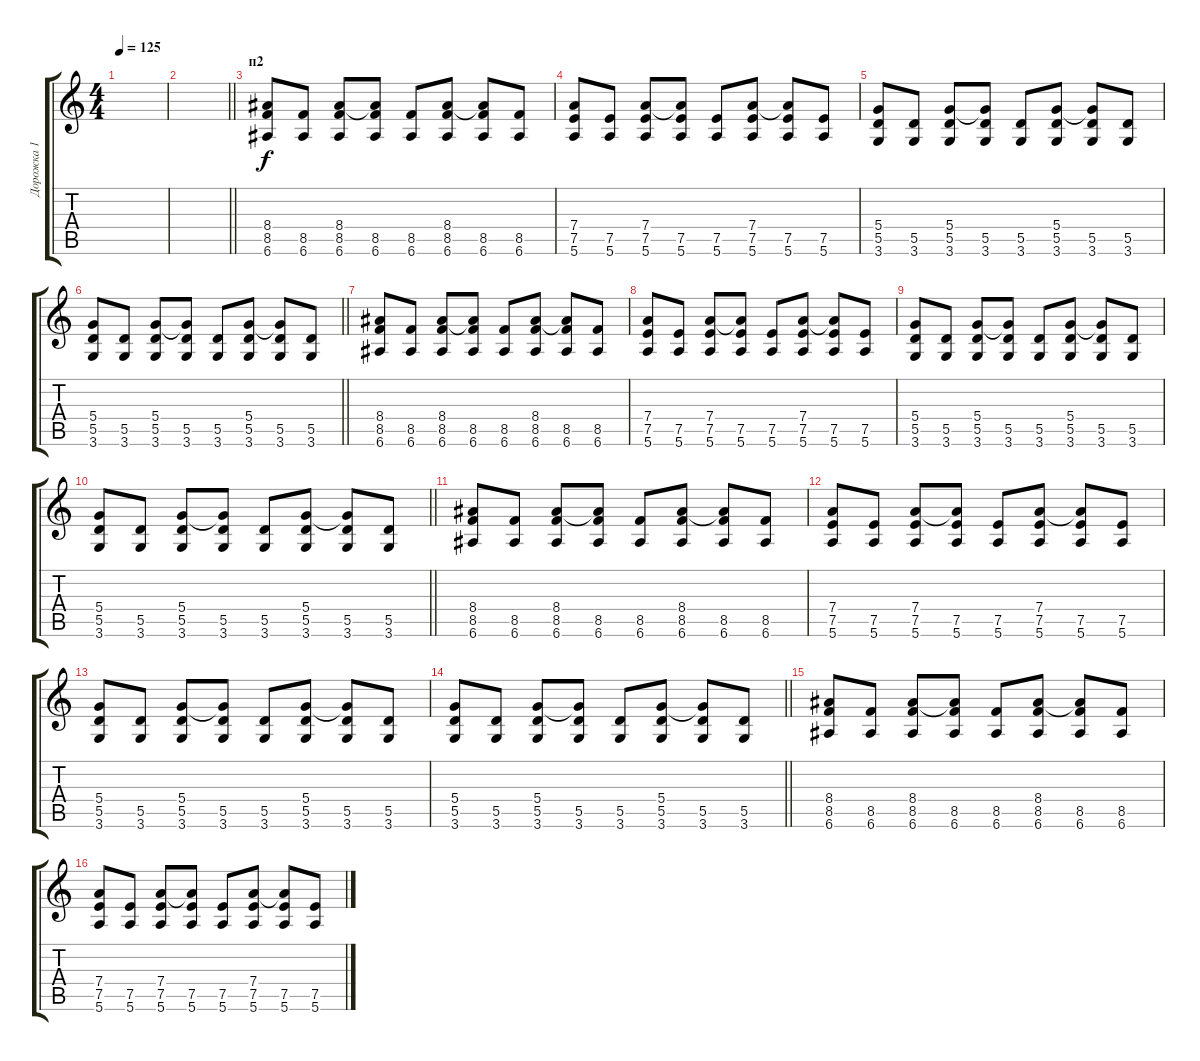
\track ("Дорожка 1" "Дорожка 1") {instrument distortionguitar}
\staff {score tabs}
\tuning (E4 B3 G3 D3 A2 E2) {hide}
\ts (4 4)
\tempo 125
\clef g2
\ks c
|
\barLineRight lightlight
|
\section ("" "п2")
(8.4 8.5 6.6).8 (8.5 6.6).8 (8.4 8.5 6.6).8 (8.4{t} 8.5 6.6).8 (8.5 6.6).8 (8.4 8.5 6.6).8 (8.4{t} 8.5 6.6).8 (8.5 6.6).8 |
(7.4 7.5 5.6).8 (7.5 5.6).8 (7.4 7.5 5.6).8 (7.4{t} 7.5 5.6).8 (7.5 5.6).8 (7.4 7.5 5.6).8 (7.4{t} 7.5 5.6).8 (7.5 5.6).8 |
(5.4 5.5 3.6).8 (5.5 3.6).8 (5.4 5.5 3.6).8 (5.4{t} 5.5 3.6).8 (5.5 3.6).8 (5.4 5.5 3.6).8 (5.4{t} 5.5 3.6).8 (5.5 3.6).8 |
\barLineRight lightlight
(5.4 5.5 3.6).8 (5.5 3.6).8 (5.4 5.5 3.6).8 (5.4{t} 5.5 3.6).8 (5.5 3.6).8 (5.4 5.5 3.6).8 (5.4{t} 5.5 3.6).8 (5.5 3.6).8 |
(8.4 8.5 6.6).8 (8.5 6.6).8 (8.4 8.5 6.6).8 (8.4{t} 8.5 6.6).8 (8.5 6.6).8 (8.4 8.5 6.6).8 (8.4{t} 8.5 6.6).8 (8.5 6.6).8 |
(7.4 7.5 5.6).8 (7.5 5.6).8 (7.4 7.5 5.6).8 (7.4{t} 7.5 5.6).8 (7.5 5.6).8 (7.4 7.5 5.6).8 (7.4{t} 7.5 5.6).8 (7.5 5.6).8 |
(5.4 5.5 3.6).8 (5.5 3.6).8 (5.4 5.5 3.6).8 (5.4{t} 5.5 3.6).8 (5.5 3.6).8 (5.4 5.5 3.6).8 (5.4{t} 5.5 3.6).8 (5.5 3.6).8 |
\barLineRight lightlight
(5.4 5.5 3.6).8 (5.5 3.6).8 (5.4 5.5 3.6).8 (5.4{t} 5.5 3.6).8 (5.5 3.6).8 (5.4 5.5 3.6).8 (5.4{t} 5.5 3.6).8 (5.5 3.6).8 |
(8.4 8.5 6.6).8 (8.5 6.6).8 (8.4 8.5 6.6).8 (8.4{t} 8.5 6.6).8 (8.5 6.6).8 (8.4 8.5 6.6).8 (8.4{t} 8.5 6.6).8 (8.5 6.6).8 |
(7.4 7.5 5.6).8 (7.5 5.6).8 (7.4 7.5 5.6).8 (7.4{t} 7.5 5.6).8 (7.5 5.6).8 (7.4 7.5 5.6).8 (7.4{t} 7.5 5.6).8 (7.5 5.6).8 |
(5.4 5.5 3.6).8 (5.5 3.6).8 (5.4 5.5 3.6).8 (5.4{t} 5.5 3.6).8 (5.5 3.6).8 (5.4 5.5 3.6).8 (5.4{t} 5.5 3.6).8 (5.5 3.6).8 |
\barLineRight lightlight
(5.4 5.5 3.6).8 (5.5 3.6).8 (5.4 5.5 3.6).8 (5.4{t} 5.5 3.6).8 (5.5 3.6).8 (5.4 5.5 3.6).8 (5.4{t} 5.5 3.6).8 (5.5 3.6).8 |
(8.4 8.5 6.6).8 (8.5 6.6).8 (8.4 8.5 6.6).8 (8.4{t} 8.5 6.6).8 (8.5 6.6).8 (8.4 8.5 6.6).8 (8.4{t} 8.5 6.6).8 (8.5 6.6).8 |
(7.4 7.5 5.6).8 (7.5 5.6).8 (7.4 7.5 5.6).8 (7.4{t} 7.5 5.6).8 (7.5 5.6).8 (7.4 7.5 5.6).8 (7.4{t} 7.5 5.6).8 (7.5 5.6).8
